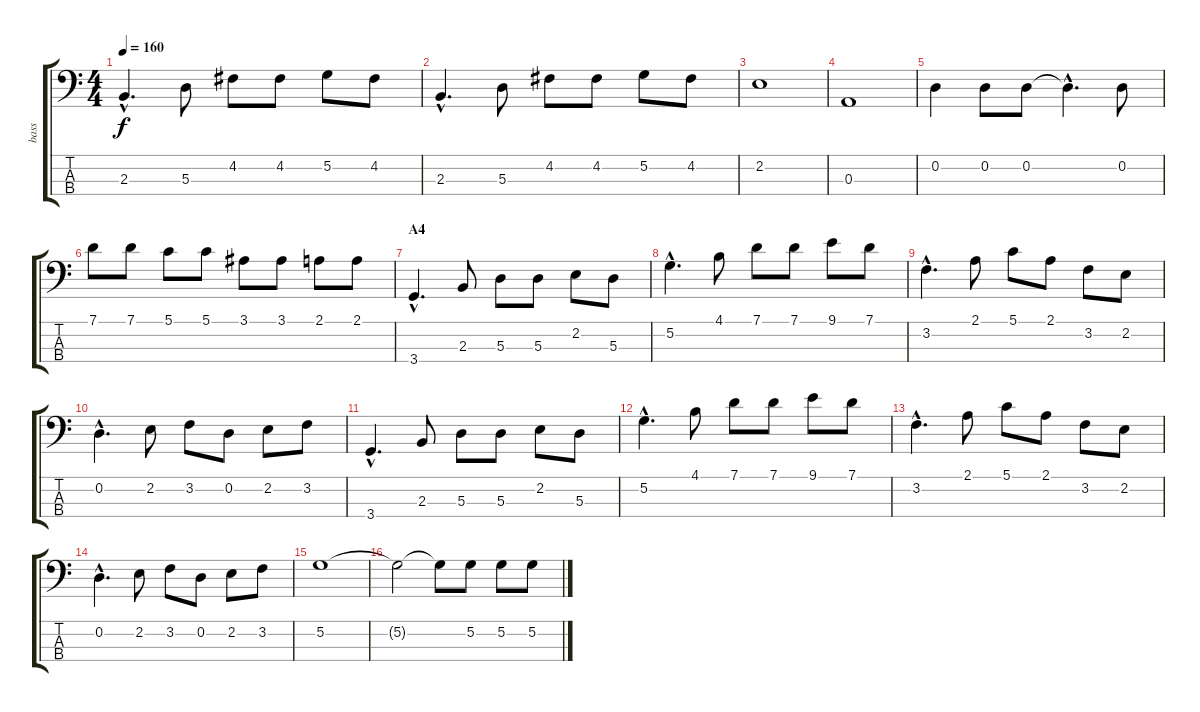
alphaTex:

\track ("bass" "bass") {instrument electricguitarmuted}
\staff {score tabs}
\tuning (G2 D2 A1 E1) {hide}
\ts (4 4)
\tempo 160
\clef f4
\ks c
2.3{hac}.4{d dy f} 5.3.8 4.2.8 4.2.8 5.2.8 4.2.8 |
2.3{hac}.4{d} 5.3.8 4.2.8 4.2.8 5.2.8 4.2.8 |
2.2.1 |
0.3.1 |
0.2.4 0.2.8 0.2.8 0.2{hac t}.4{d} 0.2.8 |
7.1.8 7.1.8 5.1.8 5.1.8 3.1.8 3.1.8 2.1.8 2.1.8 |
\section ("" "A4")
3.4{hac}.4{d} 2.3.8 5.3.8 5.3.8 2.2.8 5.3.8 |
5.2{hac}.4{d} 4.1.8 7.1.8 7.1.8 9.1.8 7.1.8 |
3.2{hac}.4{d} 2.1.8 5.1.8 2.1.8 3.2.8 2.2.8 |
0.2{hac}.4{d} 2.2.8 3.2.8 0.2.8 2.2.8 3.2.8 |
3.4{hac}.4{d} 2.3.8 5.3.8 5.3.8 2.2.8 5.3.8 |
5.2{hac}.4{d} 4.1.8 7.1.8 7.1.8 9.1.8 7.1.8 |
3.2{hac}.4{d} 2.1.8 5.1.8 2.1.8 3.2.8 2.2.8 |
0.2{hac}.4{d} 2.2.8 3.2.8 0.2.8 2.2.8 3.2.8 |
5.2.1 |
5.2{t}.2 5.2{t}.8 5.2.8 5.2.8 5.2.8
